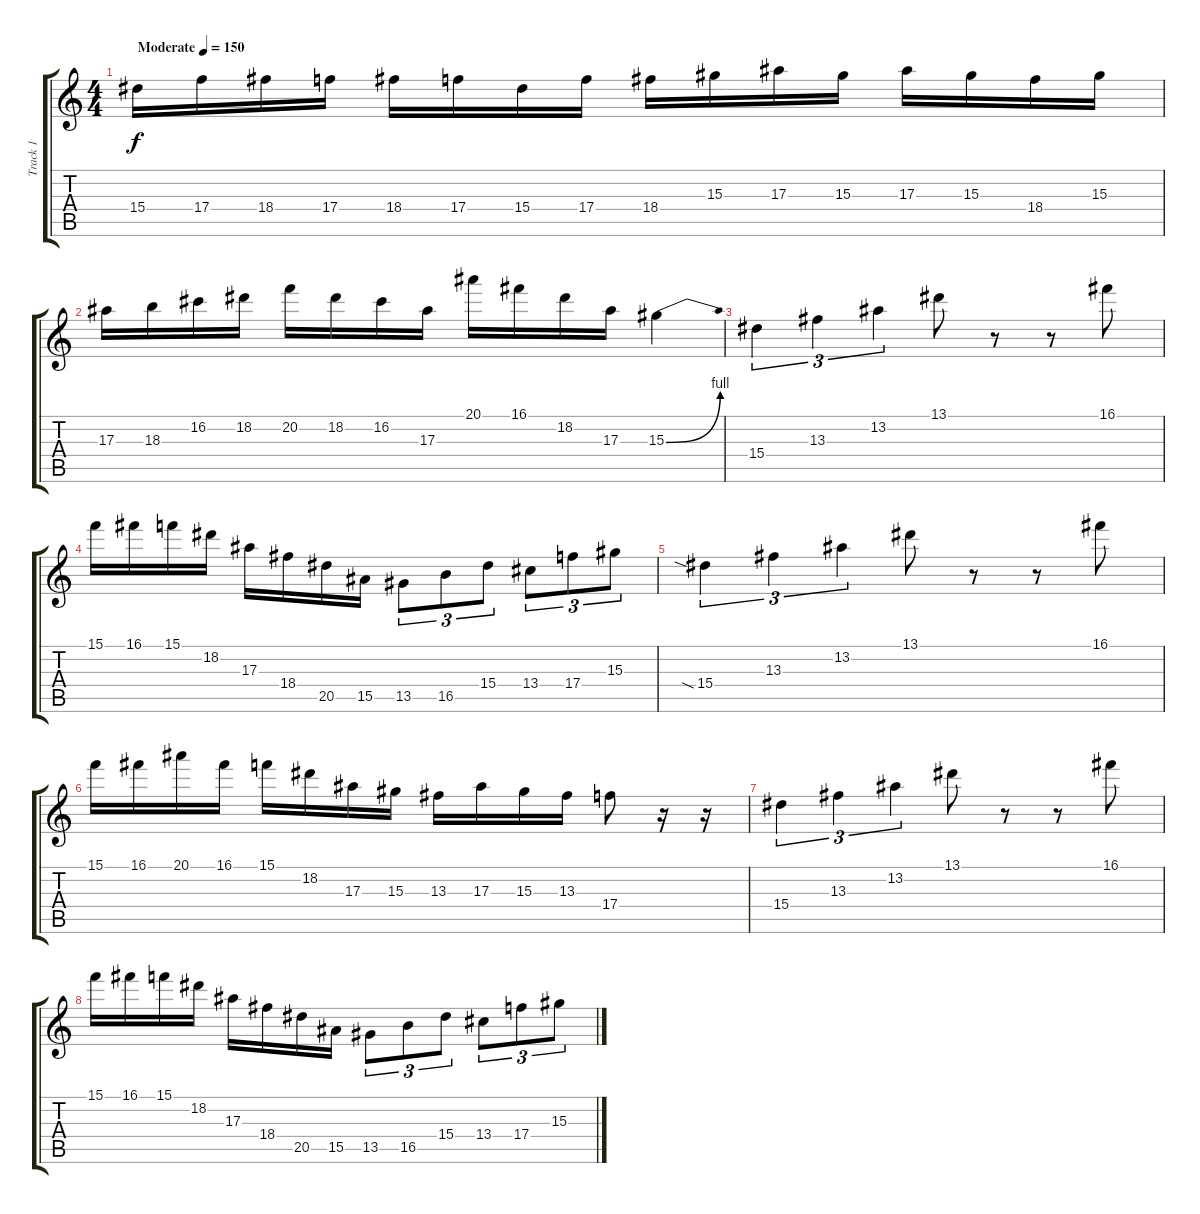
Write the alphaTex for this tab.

\track ("Track 1" "Track 1") {instrument overdrivenguitar}
\staff {score tabs}
\tuning (D4 A3 F3 C3 G2 C2) {hide}
\ts (4 4)
\tempo (150 "Moderate")
\clef g2
\ks c
15.4.16{dy f instrument overdrivenguitar} 17.4.16 18.4.16 17.4.16 18.4.16 17.4.16 15.4.16 17.4.16 18.4.16 15.3.16 17.3.16 15.3.16 17.3.16 15.3.16 18.4.16 15.3.16 |
17.3.16 18.3.16 16.2.16 18.2.16 20.2.16 18.2.16 16.2.16 17.3.16 20.1.16 16.1.16 18.2.16 17.3.16 15.3{be (bend 0 0 60 4)}.4 |
15.4.4{tu (3 2)} 13.3.4{tu (3 2)} 13.2.4{tu (3 2)} 13.1.8 r.8 r.8 16.1.8 |
15.1.16 16.1.16 15.1.16 18.2.16 17.3.16 18.4.16 20.5.16 15.5.16 13.5.8{tu (3 2)} 16.5.8{tu (3 2)} 15.4.8{tu (3 2)} 13.4.8{tu (3 2)} 17.4.8{tu (3 2)} 15.3.8{tu (3 2)} |
15.4{sia}.4{tu (3 2)} 13.3.4{tu (3 2)} 13.2.4{tu (3 2)} 13.1.8 r.8 r.8 16.1.8 |
15.1.16 16.1.16 20.1.16 16.1.16 15.1.16 18.2.16 17.3.16 15.3.16 13.3.16 17.3.16 15.3.16 13.3.16 17.4.8 r.16 r.16 |
15.4.4{tu (3 2)} 13.3.4{tu (3 2)} 13.2.4{tu (3 2)} 13.1.8 r.8 r.8 16.1.8 |
15.1.16 16.1.16 15.1.16 18.2.16 17.3.16 18.4.16 20.5.16 15.5.16 13.5.8{tu (3 2)} 16.5.8{tu (3 2)} 15.4.8{tu (3 2)} 13.4.8{tu (3 2)} 17.4.8{tu (3 2)} 15.3.8{tu (3 2)}
